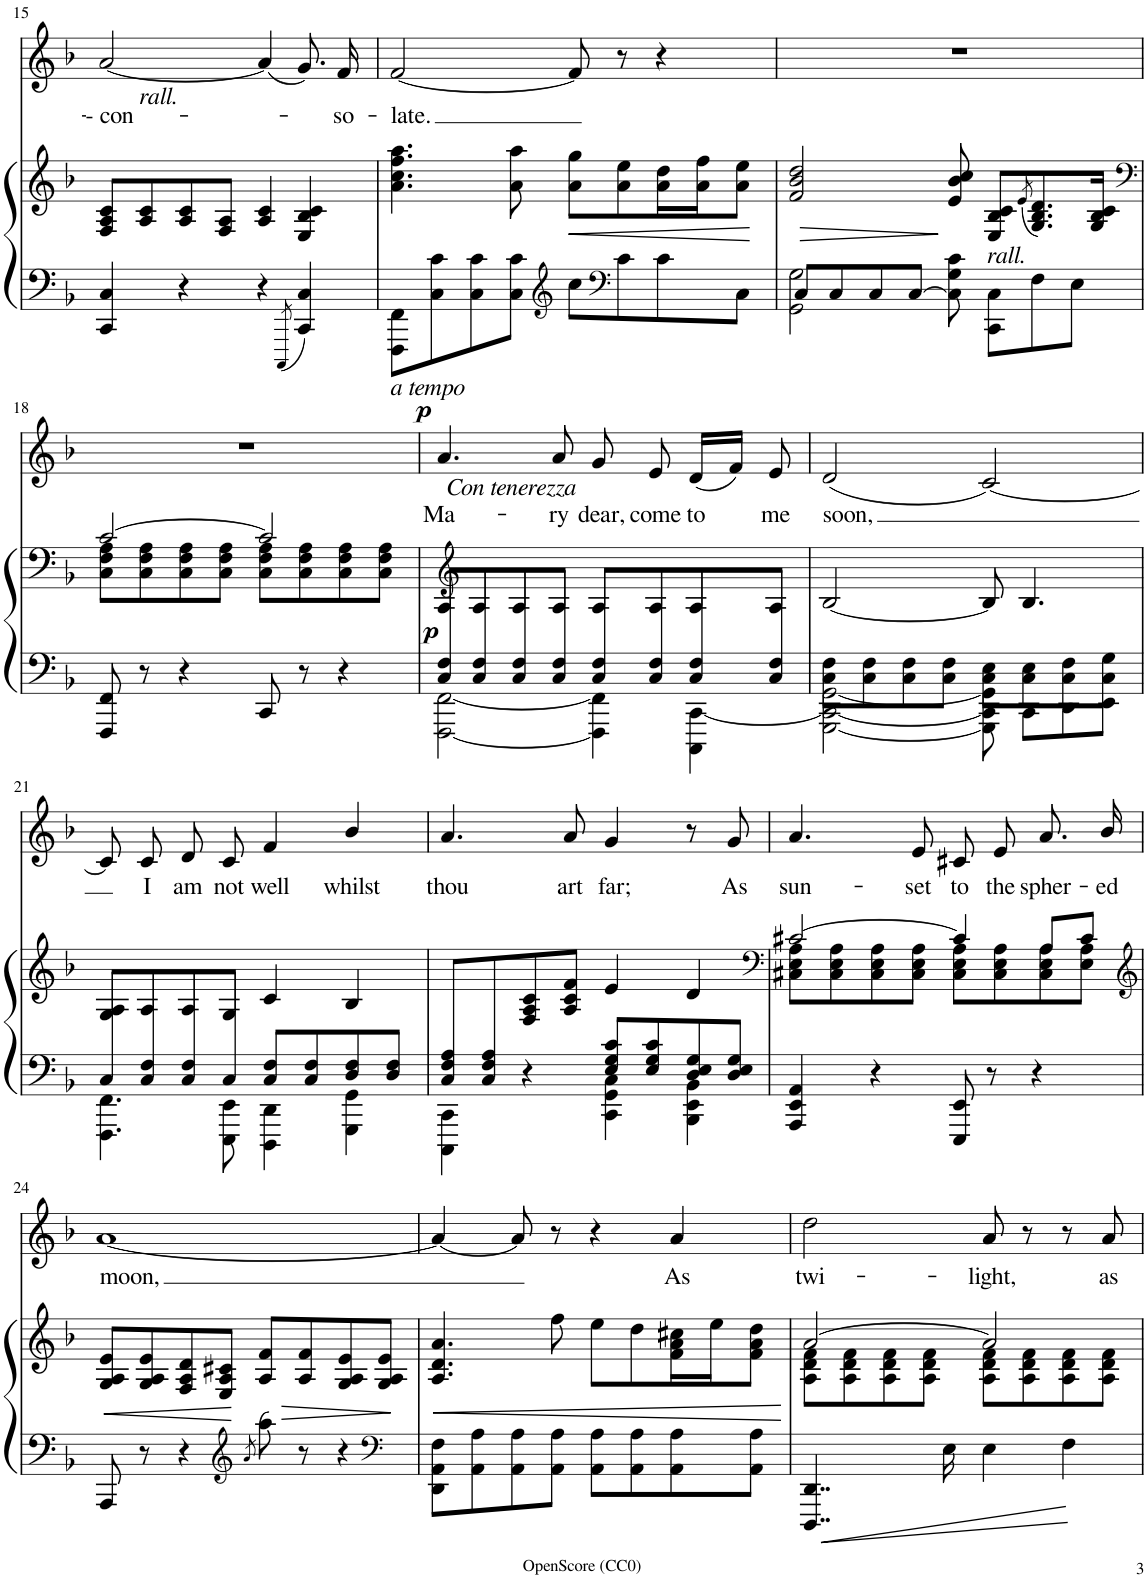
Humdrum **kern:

**kern	**kern	**dynam	**kern	**text	**dynam
*part2	*part2	*part2	*part1	*part1	*part1
*staff3	*staff2	*staff2/3	*staff1	*staff1	*staff1
*I"Piano	*	*	*I"Voice	*	*
*I'Pno	*	*	*	*	*
!!LO:PB:g=z
*clefF4	*clefG2	*	*clefG2	*	*
*k[b-]	*k[b-]	*	*k[b-]	*	*
*M4/4	*M4/4	*	*M4/4	*	*
*met(c)	*met(c)	*	*met(c)	*	*
=15	=15	=15	=15	=15	=15
!	!	!	!LO:TX:b:i:t=rall.	!	!
!	!	!	!	!LO:LY:b	!
4CC/ 4C/	8F/ 8A/ 8c/L	.	[2a/	-- con-	.
.	8A/ 8c/	.	.	.	.
4r	8A/ 8c/	.	.	.	.
.	8F/ 8A/J	.	.	.	.
4r	4A/ 4c/	.	(4a/]	.	.
8qCCC/	.	.	.	.	.
4CC/ 4C/	4E/ 4B-/ 4c/	.	8.g/)	.	.
!	!	!	!	!LO:LY:b	!
.	.	.	16f/	-so-	.
=16	=16	=16	=16	=16	=16
!LO:TX:b:i:t=a tempo	!	!	!	!	!
!	!	!	!	!LO:LY:b	!
8FFF\ 8FF\L	4.a\ 4.cc\ 4.ff\ 4.aa\	.	[2f/	-late.	.
8C\ 8c\	.	.	.	.	.
8C\ 8c\	.	.	.	.	.
8C\ 8c\J	8a\ 8aa\	.	.	.	.
*clefG2	*	*	*	*	*
!	!	!LO:HP:b	!	!	!
8cc\L	8a\ 8gg\L	<	8f/]	.	.
*clefF4	*	*	*	*	*
8c\	8a\ 8ee\	.	8r	.	.
8c\	16a\ 16dd\L	.	4r	.	.
.	16a\ 16ff\J	.	.	.	.
8C\J	8a\ 8ee\J	.	.	.	.
.	.	[	.	.	.
=17	=17	=17	=17	=17	=17
*^	*	*	*	*	*
!	!	!	!LO:HP:b	!	!	!
2GG\ 2G\	8C/L	2f/ 2b-/ 2dd/	>	1r	.	.
.	8C/	.	.	.	.	.
.	8C/	.	.	.	.	.
.	[8C/J	.	.	.	.	.
8C\] 8G\ 8c\	2ryy	8e/ 8b-/ 8cc/	]	.	.	.
!	!	!LO:TX:b:i:t=rall.	!	!	!	!
8CC\ 8C\L	.	8E/ 8B-/ 8c/L	.	.	.	.
.	.	(8qe/	.	.	.	.
8F\	.	8.G/ 8.B-/ 8.d/)	.	.	.	.
8E\J	.	.	.	.	.	.
.	.	16G/ 16B-/ 16c/Jk	.	.	.	.
*v	*v	*	*	*	*	*
!!LO:LB:g=z
=18	=18	=18	=18	=18	=18
*	*clefF4	*	*	*	*
*	*^	*	*	*	*
8FFF/ 8FF/	[2c/	8C\ 8F\ 8A\L	.	1r	.	.
8r	.	8C\ 8F\ 8A\	.	.	.	.
4r	.	8C\ 8F\ 8A\	.	.	.	.
.	.	8C\ 8F\ 8A\J	.	.	.	.
8CC/	2c/]	8C\ 8F\ 8A\L	.	.	.	.
8r	.	8C\ 8F\ 8A\	.	.	.	.
4r	.	8C\ 8F\ 8A\	.	.	.	.
.	.	8C\ 8F\ 8A\J	.	.	.	.
*	*v	*v	*	*	*	*
=19	=19	=19	=19	=19	=19
*	*clefG2	*	*	*	*
*^	*^	*	*	*	*
!	!	!	!	!	!LO:TX:b:i:t=Con tenerezza	!	!
!	!	!	!	!LO:DY:b	!	!LO:LY:b	!LO:DY:a
*	*	*v	*v	*	*	*	*
8C/ 8F/L	[2FFF\ [<2FF\	8A/L	p	4.a/	Ma-	p
8C/ 8F/	.	8A/	.	.	.	.
8C/ 8F/	.	8A/	.	.	.	.
!	!	!	!	!	!LO:LY:b	!
8C/ 8F/J	.	8A/J	.	8a/	-ry	.
!	!	!	!	!	!LO:LY:b	!
8C/ 8F/L	4FFF\] 4FF\]	8A/L	.	8g/	dear,	.
!	!	!	!	!	!LO:LY:b	!
8C/ 8F/	.	8A/	.	8e/	come	.
!	!	!	!	!	!LO:LY:b	!
8C/ 8F/	4CCC\ [4CC\	8A/	.	(16d/LL	to	.
.	.	.	.	16f/JJ)	.	.
!	!	!	!	!	!LO:LY:b	!
8C/ 8F/J	.	8A/J	.	8e/	me	.
=20	=20	=20	=20	=20	=20	=20
!	!	!	!	!	!LO:LY:b	!
[2GGG\ 2CC\_ [2GG\	8C\ 8F\L	[2B-/	.	(2d/	soon,	.
.	8C\ 8F\	.	.	.	.	.
.	8C\ 8F\	.	.	.	.	.
.	8C\ 8F\J	.	.	.	.	.
8GGG\] 8CC\] 8GG\]	8C\ 8E\L	8B-/]	.	[2c/)	.	.
8CC\L	8C\ 8E\	4.B-/	.	.	.	.
8DD\	8C\ 8F\	.	.	.	.	.
8EE\J	8C\ 8G\J	.	.	.	.	.
!!LO:LB:g=z
=21	=21	=21	=21	=21	=21	=21
*	*^	*	*	*	*	*
8C/L	4.FFF\ 4.FF\	2ryy	8G/ 8A/L	.	8c/]	.	.
!	!	!	!	!	!	!LO:LY:b	!
8C/ 8F/	.	.	8A/	.	8c/	I	.
!	!	!	!	!	!	!LO:LY:b	!
8C/ 8F/	.	.	8A/	.	8d/	am	.
!	!	!	!	!	!	!LO:LY:b	!
8C/J	8EEE\ 8EE\	.	8G/J	.	8c/	not	.
!	!	!	!	!	!	!LO:LY:b	!
2ryy	4DDD\ 4DD\	8C/ 8F/L	4c/	.	4f/	well	.
.	.	8C/ 8F/	.	.	.	.	.
!	!	!	!	!	!	!LO:LY:b	!
.	4GGG\ 4GG\	8D/ 8F/	4B-/	.	4b-/	whilst	.
.	.	8D/ 8F/J	.	.	.	.	.
=22	=22	=22	=22	=22	=22	=22	=22
!	!	!	!	!	!	!LO:LY:b	!
8C/ 8F/ 8A/L	4CCC\ 4CC\	2ryy	4ryy	.	4.a/	thou	.
8C/ 8F/ 8A/	.	.	.	.	.	.	.
2.ryy	4r	.	8F/ 8A/ 8c/	.	.	.	.
!	!	!	!	!	!	!LO:LY:b	!
.	.	.	8A/ 8c/ 8f/J	.	8a/	art	.
!	!	!	!	!	!	!LO:LY:b	!
.	4CC\ 4GG\ 4C\	8E/ 8G/ 8c/L	4e/	.	4g/	far;	.
.	.	8E/ 8G/ 8c/	.	.	.	.	.
.	4BBB-\ 4EE\ 4BB-\	8D/ 8E/ 8G/	4d/	.	8r	.	.
!	!	!	!	!	!	!LO:LY:b	!
.	.	8D/ 8E/ 8G/J	.	.	8g/	As	.
*v	*v	*v	*	*	*	*	*
=23	=23	=23	=23	=23	=23
*	*clefF4	*	*	*	*
*^	*^	*	*	*	*
*	*^	*	*	*	*	*	*
!	!	!	!	!	!	!	!LO:LY:b	!
*v	*v	*v	*	*	*	*	*	*
4AAA/ 4EE/ 4AA/	[2c#X/	8C#X\ 8E\ 8A\L	.	4.a/	sun-	.
.	.	8C#\ 8E\ 8A\	.	.	.	.
4r	.	8C#\ 8E\ 8A\	.	.	.	.
!	!	!	!	!	!LO:LY:b	!
.	.	8C#\ 8E\ 8A\J	.	8e/	-set	.
!	!	!	!	!	!LO:LY:b	!
8EEE/ 8EE/	4c#/]	8C#\ 8E\ 8A\L	.	8c#X/	to	.
!	!	!	!	!	!LO:LY:b	!
8r	.	8C#\ 8E\ 8A\	.	8e/	the	.
!	!	!	!	!	!LO:LY:b	!
4r	8A/L	8C#\ 8E\ 8A\	.	8.a/	spher-	.
.	8c#/J	8E\ 8A\J	.	.	.	.
!	!	!	!	!	!LO:LY:b	!
.	.	.	.	16b-/	-ed	.
*	*v	*v	*	*	*	*
!!LO:LB:g=z
=24	=24	=24	=24	=24	=24
*	*clefG2	*	*	*	*
!	!	!LO:HP:b	!	!LO:LY:b	!
8AAA/	8G/ 8A/ 8e/L	<	[1a	moon,	.
8r	8G/ 8A/ 8e/	.	.	.	.
4r	8F/ 8A/ 8d/	.	.	.	.
.	8E/ 8A/ 8c#X/J	.	.	.	.
*clefG2	*	*	*	*	*
8qa/	.	.	.	.	.
8aa\	8A/ 8f/L	[	.	.	.
!	!	!LO:HP:b	!	!	!
8r	8A/ 8f/	>	.	.	.
4r	8G/ 8A/ 8e/	.	.	.	.
.	8G/ 8A/ 8e/J	.	.	.	.
.	.	]	.	.	.
=25	=25	=25	=25	=25	=25
*clefF4	*	*	*	*	*
!	!	!LO:HP:b	!	!	!
8DD\ 8AA\ 8F\L	4.A/ 4.d/ 4.a/	<	4a/_	.	.
8AA\ 8A\	.	.	.	.	.
8AA\ 8A\	.	.	8a/]	.	.
8AA\ 8A\J	8ff\	.	8r	.	.
8AA\ 8A\L	8ee\L	.	4r	.	.
8AA\ 8A\	8dd\	.	.	.	.
!	!	!	!	!LO:LY:b	!
8AA\ 8A\	16f\ 16a\ 16cc#X\L	.	4a/	As	.
.	16ee\J	.	.	.	.
8AA\ 8A\J	8f\ 8a\ 8dd\J	.	.	.	.
.	.	[	.	.	.
=26	=26	=26	=26	=26	=26
*	*^	*	*	*	*
!	!	!	!	!	!LO:LY:b	!
4..DDD/ 4..DD/	[2a/	8A\ 8d\ 8f\L	.	2dd\	twi-	.
.	.	8A\ 8d\ 8f\	.	.	.	.
.	.	8A\ 8d\ 8f\	.	.	.	.
.	.	8A\ 8d\ 8f\J	.	.	.	.
16E\	.	.	.	.	.	.
!	!	!	!	!	!LO:LY:b	!
4E\	2a/]	8A\ 8d\ 8f\L	.	8a/	-light,	.
.	.	8A\ 8d\ 8f\	.	8r	.	.
4F\	.	8A\ 8d\ 8f\	.	8r	.	.
!	!	!	!	!	!LO:LY:b	!
.	.	8A\ 8d\ 8f\J	.	8a/	as	.
*	*v	*v	*	*	*	*
=	=	=	=	=	=
*-	*-	*-	*-	*-	*-
